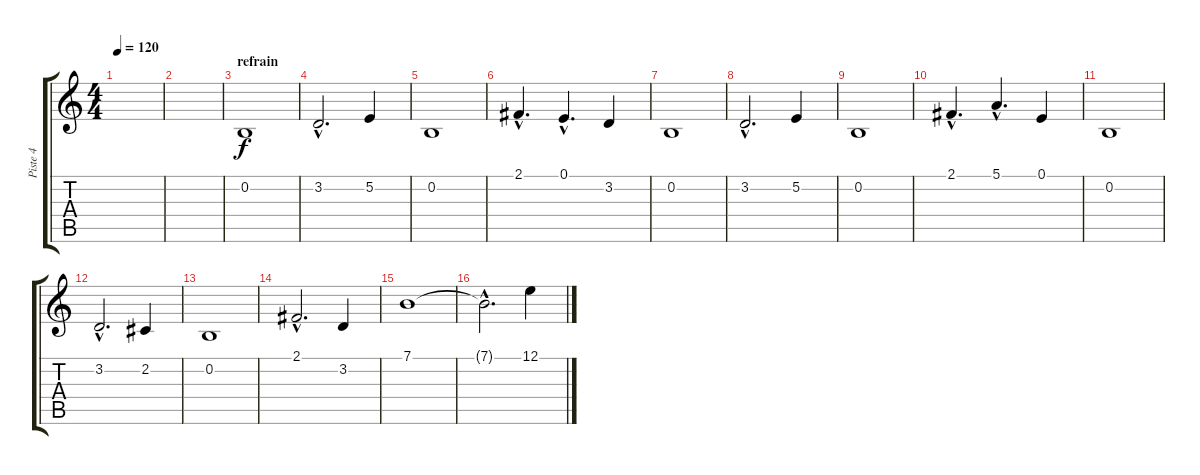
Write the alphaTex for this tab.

\track ("Piste 4" "Piste 4") {instrument lead2sawtooth}
\staff {score tabs}
\tuning (E4 B3 G3 D3 A2 E2) {hide}
\ts (4 4)
\tempo 120
\clef g2
\ks c
|
|
\section ("" "refrain")
0.2.1{volume 14} |
3.2{hac}.2{d} 5.2.4 |
0.2.1 |
2.1{hac}.4{d} 0.1{hac}.4{d} 3.2.4 |
0.2.1 |
3.2{hac}.2{d} 5.2.4 |
0.2.1 |
2.1{hac}.4{d} 5.1{hac}.4{d} 0.1.4 |
0.2.1 |
3.2{hac}.2{d} 2.2.4 |
0.2.1 |
2.1{hac}.2{d} 3.2.4 |
7.1.1 |
7.1{hac t}.2{d} 12.1.4
